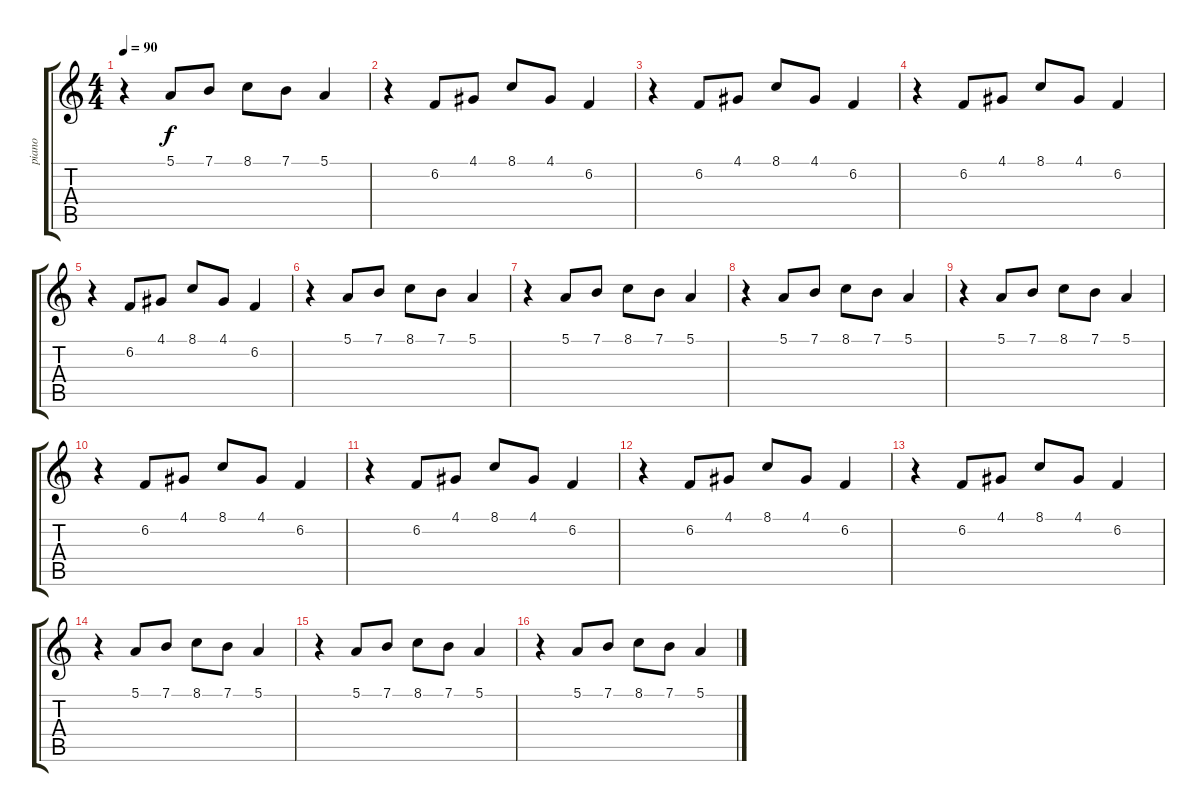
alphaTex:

\track ("piano" "piano") {instrument acousticgrandpiano}
\staff {score tabs}
\tuning (E4 B3 G3 D3 A2 E2) {hide}
\ts (4 4)
\tempo 90
\clef g2
\ks c
r.4{dy f} 5.1.8{instrument harpsichord} 7.1.8{instrument harpsichord} 8.1.8{instrument harpsichord} 7.1.8{instrument harpsichord} 5.1.4{instrument harpsichord} |
r.4 6.2.8{instrument harpsichord} 4.1.8{instrument harpsichord} 8.1.8{instrument harpsichord} 4.1.8{instrument harpsichord} 6.2.4{instrument harpsichord} |
r.4 6.2.8{instrument harpsichord} 4.1.8{instrument harpsichord} 8.1.8{instrument harpsichord} 4.1.8{instrument harpsichord} 6.2.4{instrument harpsichord} |
r.4 6.2.8{instrument harpsichord} 4.1.8{instrument harpsichord} 8.1.8{instrument harpsichord} 4.1.8{instrument harpsichord} 6.2.4{instrument harpsichord} |
r.4 6.2.8{instrument harpsichord} 4.1.8{instrument harpsichord} 8.1.8{instrument harpsichord} 4.1.8{instrument harpsichord} 6.2.4{instrument harpsichord} |
r.4 5.1.8{instrument harpsichord} 7.1.8{instrument harpsichord} 8.1.8{instrument harpsichord} 7.1.8{instrument harpsichord} 5.1.4{instrument harpsichord} |
r.4 5.1.8{instrument harpsichord} 7.1.8{instrument harpsichord} 8.1.8{instrument harpsichord} 7.1.8{instrument harpsichord} 5.1.4{instrument harpsichord} |
r.4 5.1.8{instrument harpsichord} 7.1.8{instrument harpsichord} 8.1.8{instrument harpsichord} 7.1.8{instrument harpsichord} 5.1.4{instrument harpsichord} |
r.4 5.1.8{instrument harpsichord} 7.1.8{instrument harpsichord} 8.1.8{instrument harpsichord} 7.1.8{instrument harpsichord} 5.1.4{instrument harpsichord} |
r.4 6.2.8{instrument harpsichord} 4.1.8{instrument harpsichord} 8.1.8{instrument harpsichord} 4.1.8{instrument harpsichord} 6.2.4{instrument harpsichord} |
r.4 6.2.8{instrument harpsichord} 4.1.8{instrument harpsichord} 8.1.8{instrument harpsichord} 4.1.8{instrument harpsichord} 6.2.4{instrument harpsichord} |
r.4 6.2.8{instrument harpsichord} 4.1.8{instrument harpsichord} 8.1.8{instrument harpsichord} 4.1.8{instrument harpsichord} 6.2.4{instrument harpsichord} |
r.4 6.2.8{instrument harpsichord} 4.1.8{instrument harpsichord} 8.1.8{instrument harpsichord} 4.1.8{instrument harpsichord} 6.2.4{instrument harpsichord} |
r.4 5.1.8{instrument harpsichord} 7.1.8{instrument harpsichord} 8.1.8{instrument harpsichord} 7.1.8{instrument harpsichord} 5.1.4{instrument harpsichord} |
r.4 5.1.8{instrument harpsichord} 7.1.8{instrument harpsichord} 8.1.8{instrument harpsichord} 7.1.8{instrument harpsichord} 5.1.4{instrument harpsichord} |
r.4 5.1.8{instrument harpsichord} 7.1.8{instrument harpsichord} 8.1.8{instrument harpsichord} 7.1.8{instrument harpsichord} 5.1.4{instrument harpsichord}
